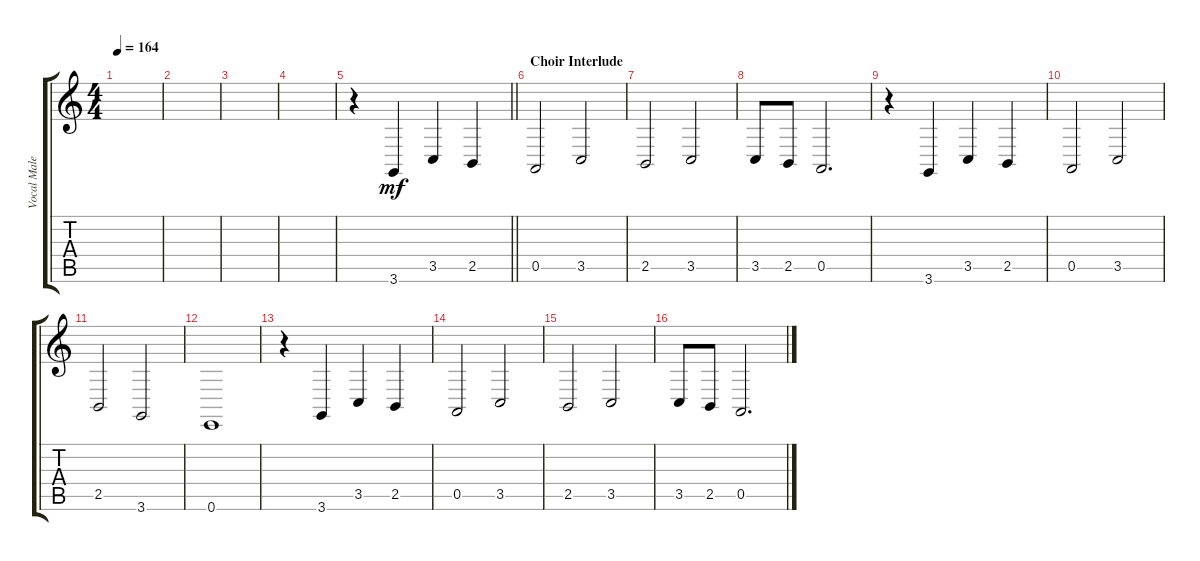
\track ("Vocal Male" "Vocal Male") {instrument lead2sawtooth}
\staff {score tabs}
\tuning (E4 B3 G3 D3 A2 E2) {hide}
\ts (4 4)
\tempo 164
\clef g2
\ks c
|
|
|
|
\barLineRight lightlight
r.4{instrument choiraahs} 3.6.4{dy mf} 3.5.4 2.5.4 |
\section ("" "Choir Interlude")
0.5.2 3.5.2 |
2.5.2 3.5.2 |
3.5.8 2.5.8 0.5.2{d} |
r.4 3.6.4 3.5.4 2.5.4 |
0.5.2 3.5.2 |
2.5.2 3.6.2 |
0.6.1 |
r.4 3.6.4 3.5.4 2.5.4 |
0.5.2 3.5.2 |
2.5.2 3.5.2 |
3.5.8 2.5.8 0.5.2{d}
